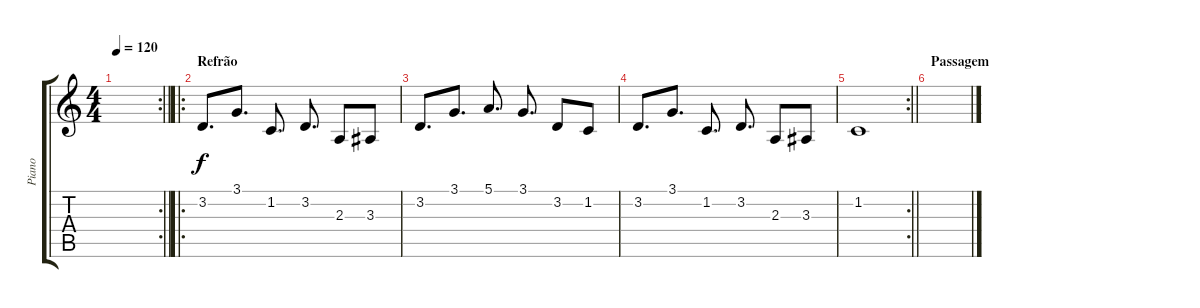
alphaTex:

\track ("Piano" "Piano") {instrument acousticgrandpiano}
\staff {score tabs}
\tuning (E4 B3 G3 D3 A2 E2) {hide}
\rc 2
\ts (4 4)
\tempo 120
\clef g2
\barLineRight lightlight
\ks c
|
\ro
\section ("" "Refrão")
3.2.8{d} 3.1.8{d} 1.2.8{d} 3.2.8{d} 2.3.8 3.3.8 |
3.2.8{d} 3.1.8{d} 5.1.8{d} 3.1.8{d} 3.2.8 1.2.8 |
3.2.8{d} 3.1.8{d} 1.2.8{d} 3.2.8{d} 2.3.8 3.3.8 |
\rc 2
\barLineRight lightlight
1.2.1 |
\section ("" "Passagem")
